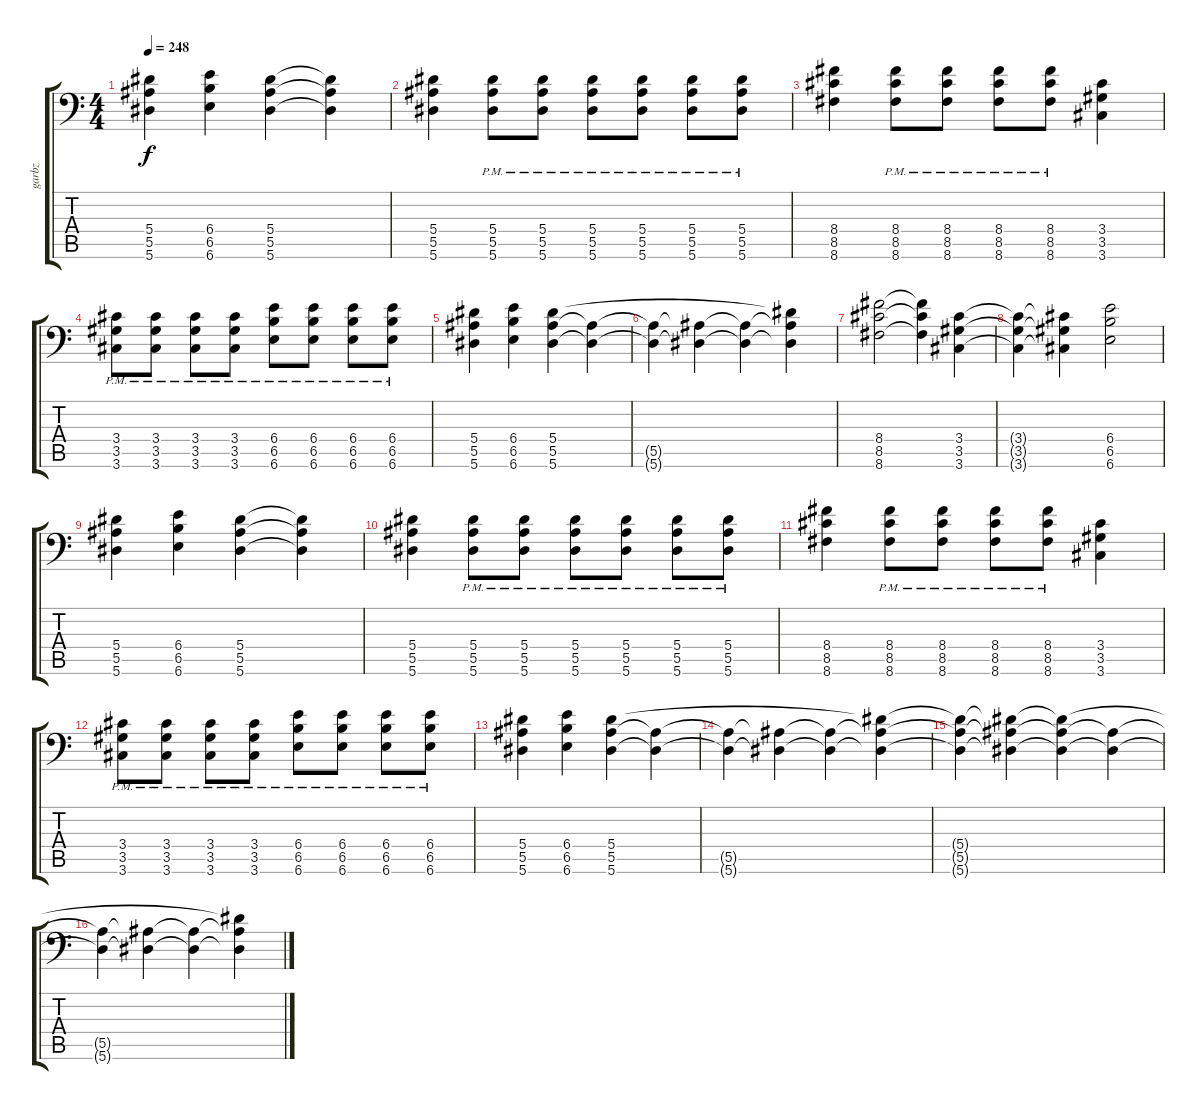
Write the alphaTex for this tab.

\track ("garbz" "garbz") {instrument distortionguitar}
\staff {score tabs}
\tuning (C4 G3 Eb3 Bb2 F2 Bb1) {hide}
\ts (4 4)
\tempo 248
\clef f4
\ks c
(5.4 5.5 5.6).4{dy f} (6.4 6.5 6.6).4 (5.4 5.5 5.6).4 (5.4{t} 5.5{t} 5.6{t}).4 |
(5.4 5.5 5.6).4 (5.4{pm} 5.5{pm} 5.6{pm}).8 (5.4{pm} 5.5{pm} 5.6{pm}).8 (5.4{pm} 5.5{pm} 5.6{pm}).8 (5.4{pm} 5.5{pm} 5.6{pm}).8 (5.4{pm} 5.5{pm} 5.6{pm}).8 (5.4{pm} 5.5{pm} 5.6{pm}).8 |
(8.4 8.5 8.6).4 (8.4{pm} 8.5{pm} 8.6{pm}).8 (8.4{pm} 8.5{pm} 8.6{pm}).8 (8.4{pm} 8.5{pm} 8.6{pm}).8 (8.4{pm} 8.5{pm} 8.6{pm}).8 (3.4 3.5 3.6).4 |
(3.4{pm} 3.5{pm} 3.6{pm}).8 (3.4{pm} 3.5{pm} 3.6{pm}).8 (3.4{pm} 3.5{pm} 3.6{pm}).8 (3.4{pm} 3.5{pm} 3.6{pm}).8 (6.4{pm} 6.5{pm} 6.6{pm}).8 (6.4{pm} 6.5{pm} 6.6{pm}).8 (6.4{pm} 6.5{pm} 6.6{pm}).8 (6.4{pm} 6.5{pm} 6.6{pm}).8 |
(5.4 5.5 5.6).4 (6.4 6.5 6.6).4 (5.4 5.5 5.6).4 (5.5{t} 5.6{t}).4 |
(5.5{t} 5.6{t}).4 (5.5{t} 5.6{t}).4 (5.5{t} 5.6{t}).4 (5.4{t} 5.5{t} 5.6{t}).4 |
(8.4 8.5 8.6).2 (8.4{t} 8.5{t} 8.6{t}).4 (3.4 3.5 3.6).4 |
(3.4{t} 3.5{t} 3.6{t}).4 (3.4{t} 3.5{t} 3.6{t}).4 (6.4 6.5 6.6).2 |
(5.4 5.5 5.6).4 (6.4 6.5 6.6).4 (5.4 5.5 5.6).4 (5.4{t} 5.5{t} 5.6{t}).4 |
(5.4 5.5 5.6).4 (5.4{pm} 5.5{pm} 5.6{pm}).8 (5.4{pm} 5.5{pm} 5.6{pm}).8 (5.4{pm} 5.5{pm} 5.6{pm}).8 (5.4{pm} 5.5{pm} 5.6{pm}).8 (5.4{pm} 5.5{pm} 5.6{pm}).8 (5.4{pm} 5.5{pm} 5.6{pm}).8 |
(8.4 8.5 8.6).4 (8.4{pm} 8.5{pm} 8.6{pm}).8 (8.4{pm} 8.5{pm} 8.6{pm}).8 (8.4{pm} 8.5{pm} 8.6{pm}).8 (8.4{pm} 8.5{pm} 8.6{pm}).8 (3.4 3.5 3.6).4 |
(3.4{pm} 3.5{pm} 3.6{pm}).8 (3.4{pm} 3.5{pm} 3.6{pm}).8 (3.4{pm} 3.5{pm} 3.6{pm}).8 (3.4{pm} 3.5{pm} 3.6{pm}).8 (6.4{pm} 6.5{pm} 6.6{pm}).8 (6.4{pm} 6.5{pm} 6.6{pm}).8 (6.4{pm} 6.5{pm} 6.6{pm}).8 (6.4{pm} 6.5{pm} 6.6{pm}).8 |
(5.4 5.5 5.6).4 (6.4 6.5 6.6).4 (5.4 5.5 5.6).4 (5.5{t} 5.6{t}).4 |
(5.5{t} 5.6{t}).4 (5.5{t} 5.6{t}).4 (5.5{t} 5.6{t}).4 (5.4{t} 5.5{t} 5.6{t}).4 |
(5.4{t} 5.5{t} 5.6{t}).4 (5.4{t} 5.5{t} 5.6{t}).4 (5.4{t} 5.5{t} 5.6{t}).4 (5.5{t} 5.6{t}).4 |
(5.5{t} 5.6{t}).4 (5.5{t} 5.6{t}).4 (5.5{t} 5.6{t}).4 (5.4{t} 5.5{t} 5.6{t}).4
